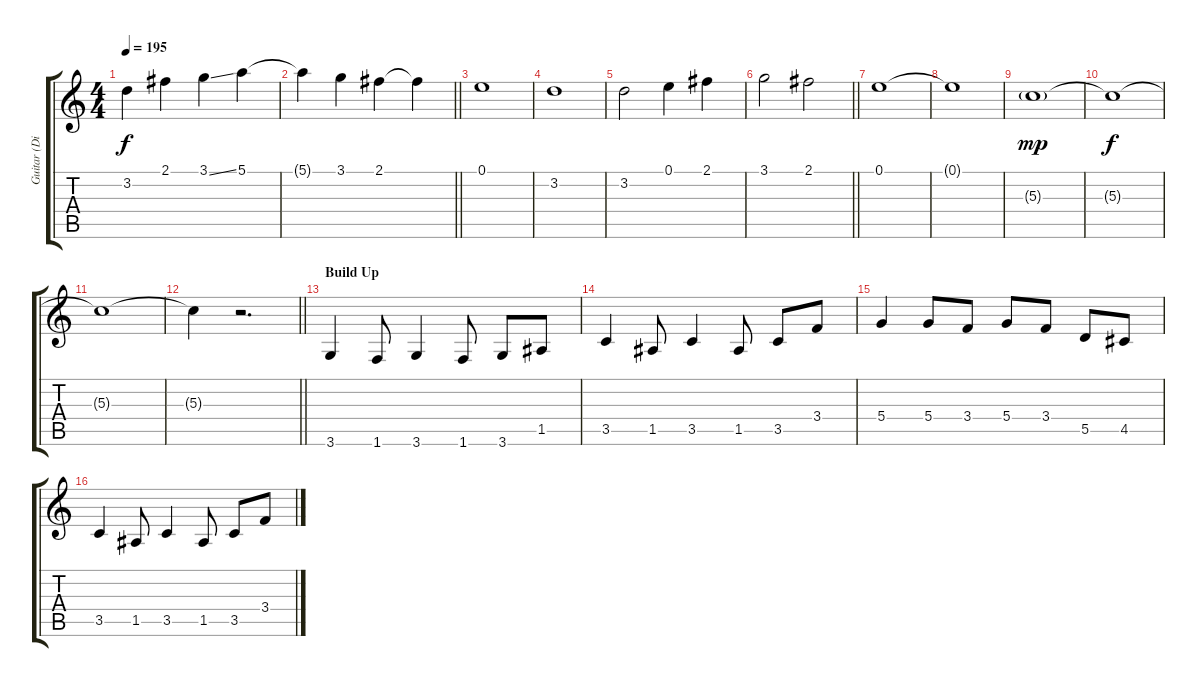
\track ("Guitar (Distortion)" "Guitar (Di") {instrument distortionguitar}
\staff {score tabs}
\tuning (E4 B3 G3 D3 A2 E2) {hide}
\ts (4 4)
\tempo 195
\clef g2
\ks c
3.2.4{dy f} 2.1.4 3.1{ss}.4 5.1.4 |
\barLineRight lightlight
5.1{t}.4 3.1.4 2.1.4 2.1{t}.4 |
0.1.1 |
3.2.1 |
3.2.2 0.1.4 2.1.4 |
\barLineRight lightlight
3.1.2 2.1.2 |
0.1.1 |
0.1{t}.1 |
5.3{g}.1{dy mp} |
5.3{t}.1{dy f} |
5.3{t}.1 |
\barLineRight lightlight
5.3{t}.4 r.2{d} |
\section ("" "Build Up")
3.6.4 1.6.8 3.6.4 1.6.8 3.6.8 1.5.8 |
3.5.4 1.5.8 3.5.4 1.5.8 3.5.8 3.4.8 |
5.4.4 5.4.8 3.4.8 5.4.8 3.4.8 5.5.8 4.5.8 |
3.5.4 1.5.8 3.5.4 1.5.8 3.5.8 3.4.8
